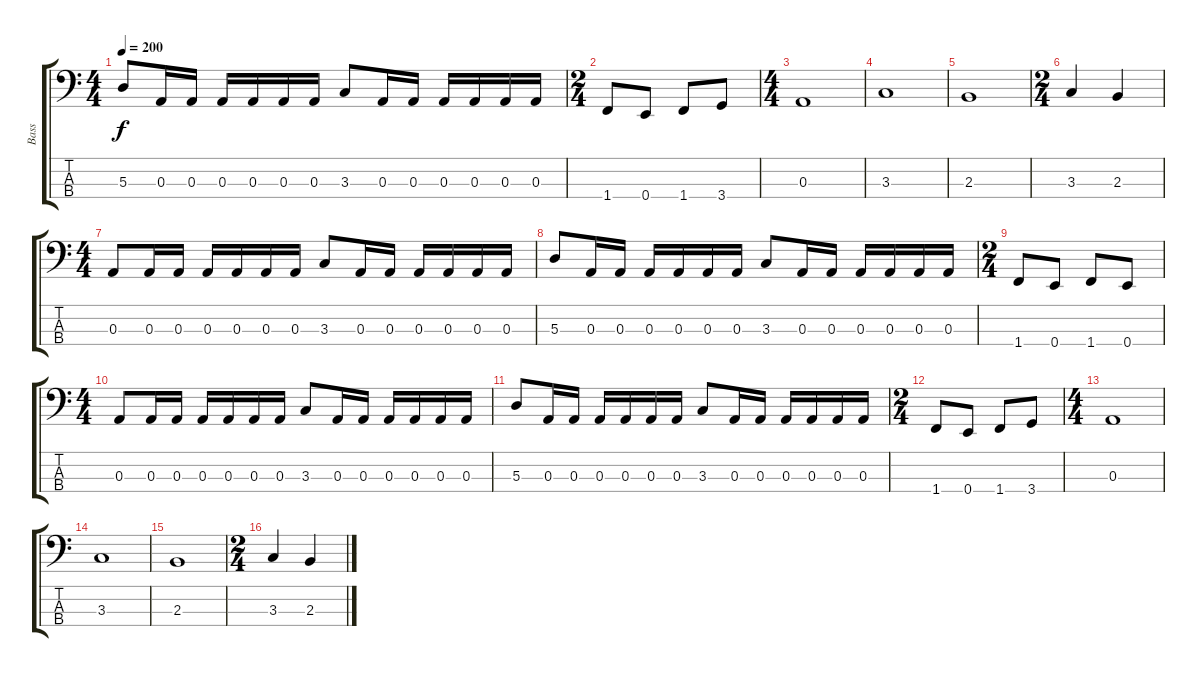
\track ("Bass" "Bass") {instrument electricbasspick}
\staff {score tabs}
\tuning (G2 D2 A1 E1) {hide}
\ts (4 4)
\tempo 200
\clef f4
\ks c
5.3.8{dy f} 0.3.16 0.3.16 0.3.16 0.3.16 0.3.16 0.3.16 3.3.8 0.3.16 0.3.16 0.3.16 0.3.16 0.3.16 0.3.16 |
\ts (2 4)
1.4.8 0.4.8 1.4.8 3.4.8 |
\ts (4 4)
0.3.1 |
3.3.1 |
2.3.1 |
\ts (2 4)
3.3.4 2.3.4 |
\ts (4 4)
0.3.8 0.3.16 0.3.16 0.3.16 0.3.16 0.3.16 0.3.16 3.3.8 0.3.16 0.3.16 0.3.16 0.3.16 0.3.16 0.3.16 |
5.3.8 0.3.16 0.3.16 0.3.16 0.3.16 0.3.16 0.3.16 3.3.8 0.3.16 0.3.16 0.3.16 0.3.16 0.3.16 0.3.16 |
\ts (2 4)
1.4.8 0.4.8 1.4.8 0.4.8 |
\ts (4 4)
0.3.8 0.3.16 0.3.16 0.3.16 0.3.16 0.3.16 0.3.16 3.3.8 0.3.16 0.3.16 0.3.16 0.3.16 0.3.16 0.3.16 |
5.3.8 0.3.16 0.3.16 0.3.16 0.3.16 0.3.16 0.3.16 3.3.8 0.3.16 0.3.16 0.3.16 0.3.16 0.3.16 0.3.16 |
\ts (2 4)
1.4.8 0.4.8 1.4.8 3.4.8 |
\ts (4 4)
0.3.1 |
3.3.1 |
2.3.1 |
\ts (2 4)
3.3.4 2.3.4
